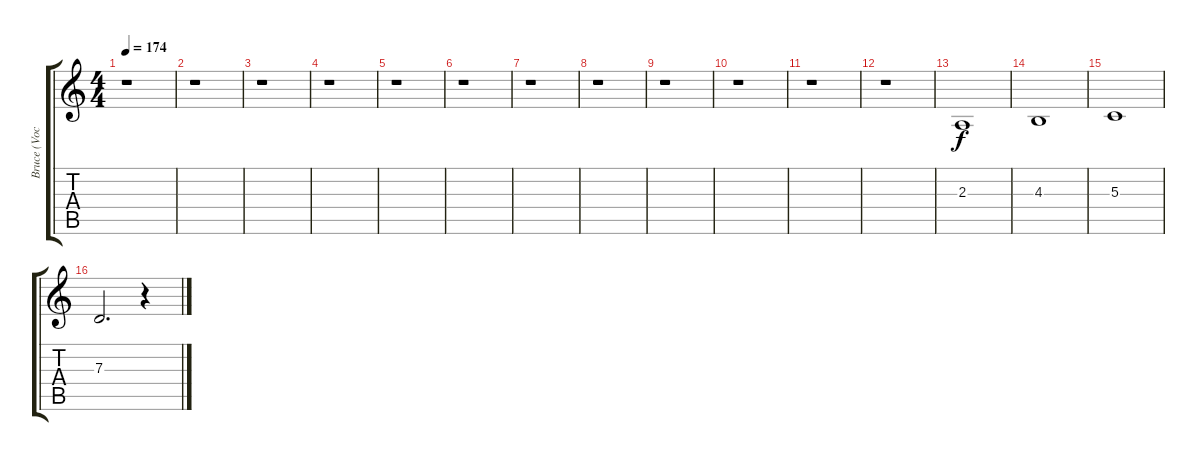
\track ("Bruce (Vocals)" "Bruce (Voc") {instrument lead2sawtooth}
\staff {score tabs}
\tuning (E4 B3 G3 D3 A2 E2) {hide}
\ts (4 4)
\tempo 174
\clef g2
\ks c
r.1{dy f} |
r.1 |
r.1 |
r.1 |
r.1 |
r.1 |
r.1 |
r.1 |
r.1 |
r.1 |
r.1 |
r.1 |
2.3.1 |
4.3.1 |
5.3.1 |
7.3.2{d} r.4
